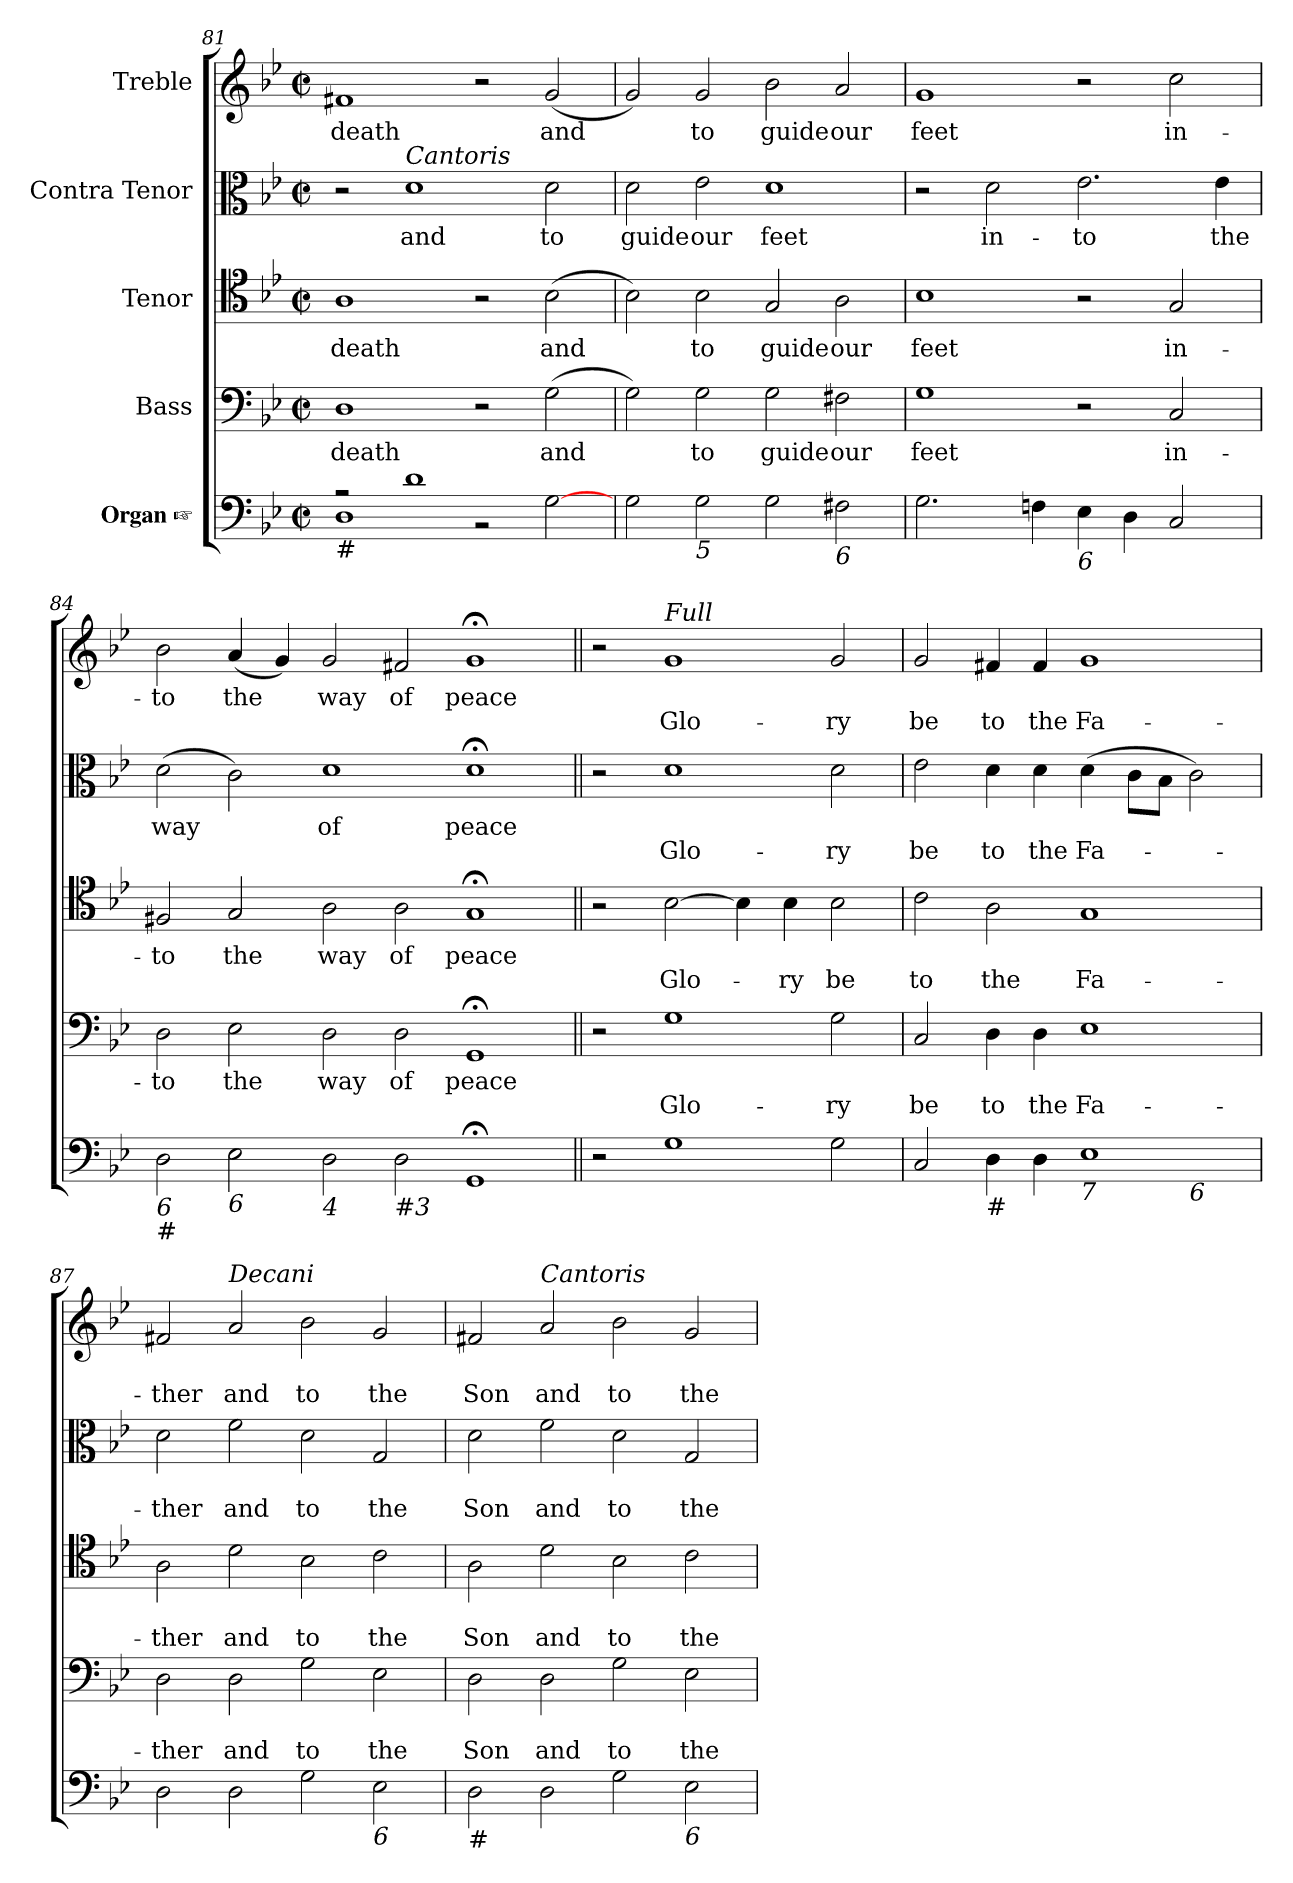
**kern	**kern	**text	**text	**kern	**text	**text	**kern	**text	**text	**kern	**text	**text
*part5	*part4	*part4	*part4	*part3	*part3	*part3	*part2	*part2	*part2	*part1	*part1	*part1
*staff5	*staff4	*staff4	*staff4	*staff3	*staff3	*staff3	*staff2	*staff2	*staff2	*staff1	*staff1	*staff1
*I"Organ     ☞	*I"Bass	*	*	*I"Tenor	*	*	*I"Contra Tenor	*	*	*I"Treble	*	*
*clefF4	*clefF4	*	*	*clefC4	*	*	*clefC3	*	*	*clefG2	*	*
*k[b-e-]	*k[b-e-]	*	*	*k[b-e-]	*	*	*k[b-e-]	*	*	*k[b-e-]	*	*
*g:	*g:	*	*	*g:	*	*	*g:	*	*	*g:	*	*
*M2/2	*M2/2	*	*	*M2/2	*	*	*M2/2	*	*	*M2/2	*	*
*met(c|)	*met(c|)	*	*	*met(c|)	*	*	*met(c|)	*	*	*met(c|)	*	*
=81	=81	=81	=81	=81	=81	=81	=81	=81	=81	=81	=81	=81
*^	*	*	*	*	*	*	*	*	*	*	*	*
!LO:TX:b:i:t=#	!	!	!	!	!	!	!	!	!	!	!	!	!
!	!	!	!LO:LY:b	!	!	!LO:LY:b	!	!	!	!	!	!LO:LY:b	!
2rA	1D	1D	death	.	1A	death	.	2r	.	.	1f#X	death	.
!	!	!	!	!	!	!	!	!LO:TX:a:i:t=Cantoris	!	!	!	!	!
!	!	!	!	!	!	!	!	!	!LO:LY:b	!	!	!	!
1d	.	.	.	.	.	.	.	1d	and	.	.	.	.
.	2rBB	2r	.	.	2r	.	.	.	.	.	2r	.	.
!	!	!	!LO:LY:b	!	!	!LO:LY:b	!	!	!LO:LY:b	!	!	!LO:LY:b	!
2ryy	[<2G\	(>2G\	and	.	(>2B-\	and	.	2d\	to	.	(<2g/	and	.
=82	=82	=82	=82	=82	=82	=82	=82	=82	=82	=82	=82	=82	=82
!LO:TX:b:i:t=6	!	!	!	!	!	!	!	!	!	!	!	!	!
!	!	!	!	!	!	!	!	!	!LO:LY:b	!	!	!	!
*v	*v	*	*	*	*	*	*	*	*	*	*	*	*
2G\	2G\)	.	.	2B-\)	.	.	2d\	guide	.	2g/)	.	.
!LO:TX:b:i:t=5	!	!	!	!	!	!	!	!	!	!	!	!
!	!	!LO:LY:b	!	!	!LO:LY:b	!	!	!LO:LY:b	!	!	!LO:LY:b	!
2G\	2G\	to	.	2B-\	to	.	2e-\	our	.	2g/	to	.
!	!	!LO:LY:b	!	!	!LO:LY:b	!	!	!LO:LY:b	!	!	!LO:LY:b	!
2G\	2G\	guide	.	2G/	guide	.	1d	feet	.	2b-\	guide	.
!LO:TX:b:i:t=6	!	!	!	!	!	!	!	!	!	!	!	!
!	!	!LO:LY:b	!	!	!LO:LY:b	!	!	!	!	!	!LO:LY:b	!
2F#X\	2F#X\	our	.	2A\	our	.	.	.	.	2a/	our	.
=83	=83	=83	=83	=83	=83	=83	=83	=83	=83	=83	=83	=83
!	!	!LO:LY:b	!	!	!LO:LY:b	!	!	!	!	!	!LO:LY:b	!
2.G\	1G	feet	.	1B-	feet	.	2r	.	.	1g	feet	.
!	!	!	!	!	!	!	!	!LO:LY:b	!	!	!	!
.	.	.	.	.	.	.	2d\	in-	.	.	.	.
4Fn\	.	.	.	.	.	.	.	.	.	.	.	.
!LO:TX:b:i:t=6	!	!	!	!	!	!	!	!	!	!	!	!
!	!	!	!	!	!	!	!	!LO:LY:b	!	!	!	!
4E-\	2r	.	.	2r	.	.	2.e-\	-to	.	2r	.	.
4D\	.	.	.	.	.	.	.	.	.	.	.	.
!	!	!LO:LY:b	!	!	!LO:LY:b	!	!	!	!	!	!LO:LY:b	!
2C/	2C/	in-	.	2G/	in-	.	.	.	.	2cc\	in-	.
!	!	!	!	!	!	!	!	!LO:LY:b	!	!	!	!
.	.	.	.	.	.	.	4e-\	the	.	.	.	.
!!LO:PB:g=z
=84	=84	=84	=84	=84	=84	=84	=84	=84	=84	=84	=84	=84
!LO:TX:b:i:t=6	!	!	!	!	!	!	!	!	!	!	!	!
!LO:TX:b:i:t=#	!	!	!	!	!	!	!	!	!	!	!	!
!	!	!LO:LY:b	!	!	!LO:LY:b	!	!	!LO:LY:b	!	!	!LO:LY:b	!
2D\	2D\	-to	.	2F#X/	-to	.	(>2d\	way	.	2b-\	-to	.
!LO:TX:b:i:t=6	!	!	!	!	!	!	!	!	!	!	!	!
!	!	!LO:LY:b	!	!	!LO:LY:b	!	!	!	!	!	!LO:LY:b	!
2E-\	2E-\	the	.	2G/	the	.	2c\)	.	.	(<4a/	the	.
.	.	.	.	.	.	.	.	.	.	4g/)	.	.
!LO:TX:b:i:t=4	!	!	!	!	!	!	!	!	!	!	!	!
!	!	!LO:LY:b	!	!	!LO:LY:b	!	!	!LO:LY:b	!	!	!LO:LY:b	!
2D\	2D\	way	.	2A\	way	.	1d	of	.	2g/	way	.
!LO:TX:b:i:t=#3	!	!	!	!	!	!	!	!	!	!	!	!
!	!	!LO:LY:b	!	!	!LO:LY:b	!	!	!	!	!	!LO:LY:b	!
2D\	2D\	of	.	2A\	of	.	.	.	.	2f#X/	of	.
!	!	!LO:LY:b	!	!	!LO:LY:b	!	!	!LO:LY:b	!	!	!LO:LY:b	!
1GG;	1GG;	peace	.	1G;	peace	.	1d;<	peace	.	1g;	peace	.
=85||	=85||	=85||	=85||	=85||	=85||	=85||	=85||	=85||	=85||	=85||	=85||	=85||
2r	2r	.	.	2r	.	.	2r	.	.	2r	.	.
!	!	!	!	!	!	!	!	!	!	!LO:TX:a:i:t=Full	!	!
!	!	!	!LO:LY:b	!	!	!LO:LY:b	!	!	!LO:LY:b	!	!	!LO:LY:b
1G	1G	.	Glo-	[2B-\	.	Glo-	1d	.	Glo-	1g	.	Glo-
.	.	.	.	4B-\]	.	.	.	.	.	.	.	.
!	!	!	!	!	!	!LO:LY:b	!	!	!	!	!	!
.	.	.	.	4B-\	.	-ry	.	.	.	.	.	.
!	!	!	!LO:LY:b	!	!	!LO:LY:b	!	!	!LO:LY:b	!	!	!LO:LY:b
2G\	2G\	.	-ry	2B-\	.	be	2d\	.	-ry	2g/	.	-ry
=86	=86	=86	=86	=86	=86	=86	=86	=86	=86	=86	=86	=86
!	!	!	!LO:LY:b	!	!	!LO:LY:b	!	!	!LO:LY:b	!	!	!LO:LY:b
*^	*	*	*	*	*	*	*	*	*	*	*	*
2C/	1.ryy	2C/	.	be	2c\	.	to	2e-\	.	be	2g/	.	be
!LO:TX:b:i:t=#	!	!	!	!	!	!	!	!	!	!	!	!	!
!	!	!	!	!LO:LY:b	!	!	!LO:LY:b	!	!	!LO:LY:b	!	!	!LO:LY:b
4D\	.	4D\	.	to	2A\	.	the	4d\	.	to	4f#X/	.	to
!	!	!	!	!LO:LY:b	!	!	!	!	!	!LO:LY:b	!	!	!LO:LY:b
4D\	.	4D\	.	the	.	.	.	4d\	.	the	4f#/	.	the
!LO:TX:b:i:t=7	!	!	!	!	!	!	!	!	!	!	!	!	!
!	!	!	!	!LO:LY:b	!	!	!LO:LY:b	!	!	!LO:LY:b	!	!	!LO:LY:b
1E-	.	1E-	.	Fa-	1G	.	Fa-	(>4d\	.	Fa-	1g	.	Fa-
.	.	.	.	.	.	.	.	8c\L	.	.	.	.	.
.	.	.	.	.	.	.	.	8B-\J	.	.	.	.	.
!	!LO:TX:b:i:t=6	!	!	!	!	!	!	!	!	!	!	!	!
.	2ryy	.	.	.	.	.	.	2c\)	.	.	.	.	.
!!LO:LB:g=z
=87	=87	=87	=87	=87	=87	=87	=87	=87	=87	=87	=87	=87	=87
!LO:TX:b:i:t=#	!	!	!	!	!	!	!	!	!	!	!	!	!
!	!	!	!	!LO:LY:b	!	!	!LO:LY:b	!	!	!LO:LY:b	!	!	!LO:LY:b
*v	*v	*	*	*	*	*	*	*	*	*	*	*	*
2D\	2D\	.	-ther	2A\	.	-ther	2d\	.	-ther	2f#X/	.	-ther
!	!	!	!	!	!	!	!	!	!	!LO:TX:a:i:t=Decani	!	!
!	!	!	!LO:LY:b	!	!	!LO:LY:b	!	!	!LO:LY:b	!	!	!LO:LY:b
2D\	2D\	.	and	2d\	.	and	2f\	.	and	2a/	.	and
!	!	!	!LO:LY:b	!	!	!LO:LY:b	!	!	!LO:LY:b	!	!	!LO:LY:b
2G\	2G\	.	to	2B-\	.	to	2d\	.	to	2b-\	.	to
!LO:TX:b:i:t=6	!	!	!	!	!	!	!	!	!	!	!	!
!	!	!	!LO:LY:b	!	!	!LO:LY:b	!	!	!LO:LY:b	!	!	!LO:LY:b
2E-\	2E-\	.	the	2c\	.	the	2G/	.	the	2g/	.	the
=88	=88	=88	=88	=88	=88	=88	=88	=88	=88	=88	=88	=88
!LO:TX:b:i:t=#	!	!	!	!	!	!	!	!	!	!	!	!
!	!	!	!LO:LY:b	!	!	!LO:LY:b	!	!	!LO:LY:b	!	!	!LO:LY:b
2D\	2D\	.	Son	2A\	.	Son	2d\	.	Son	2f#X/	.	Son
!	!	!	!	!	!	!	!	!	!	!LO:TX:a:i:t=Cantoris	!	!
!	!	!	!LO:LY:b	!	!	!LO:LY:b	!	!	!LO:LY:b	!	!	!LO:LY:b
2D\	2D\	.	and	2d\	.	and	2f\	.	and	2a/	.	and
!	!	!	!LO:LY:b	!	!	!LO:LY:b	!	!	!LO:LY:b	!	!	!LO:LY:b
2G\	2G\	.	to	2B-\	.	to	2d\	.	to	2b-\	.	to
!LO:TX:b:i:t=6	!	!	!	!	!	!	!	!	!	!	!	!
!	!	!	!LO:LY:b	!	!	!LO:LY:b	!	!	!LO:LY:b	!	!	!LO:LY:b
2E-\	2E-\	.	the	2c\	.	the	2G/	.	the	2g/	.	the
=	=	=	=	=	=	=	=	=	=	=	=	=
*-	*-	*-	*-	*-	*-	*-	*-	*-	*-	*-	*-	*-
